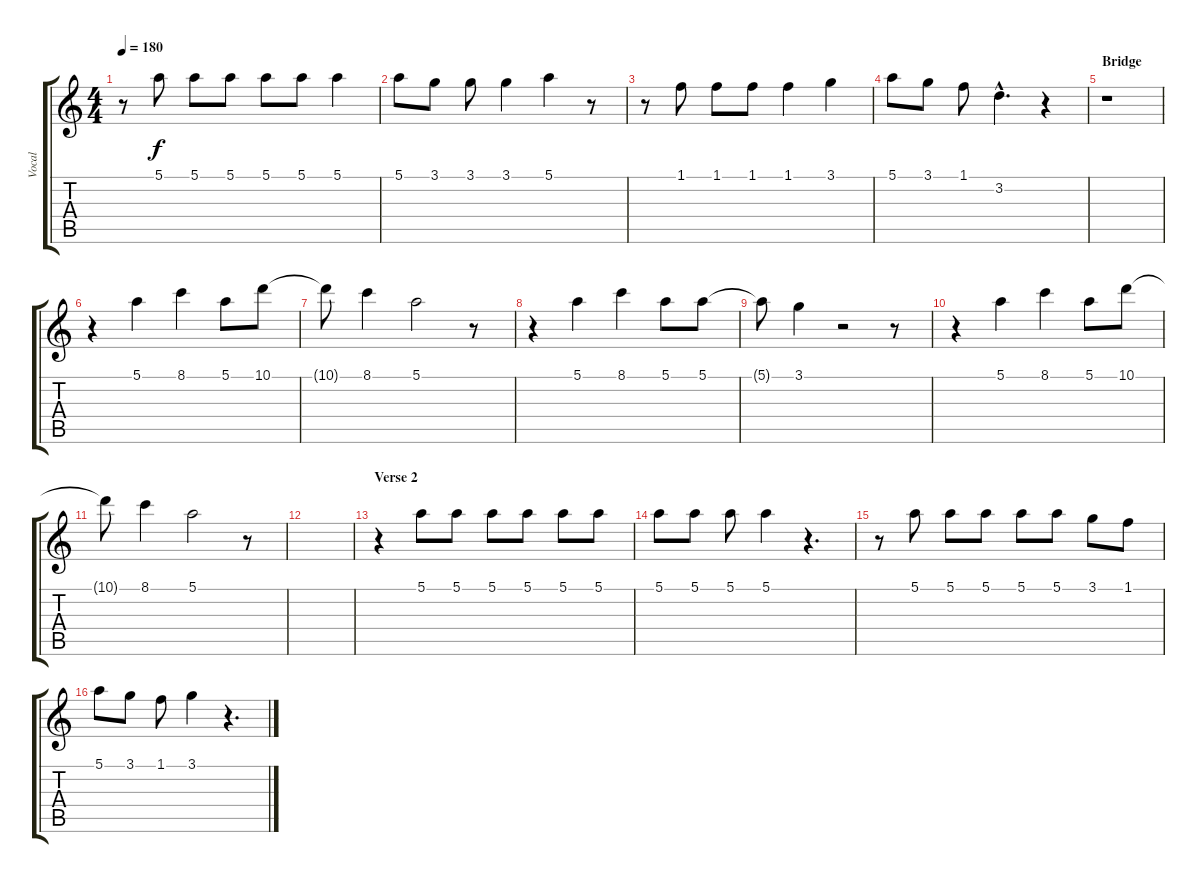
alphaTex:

\track ("Vocal" "Vocal") {instrument overdrivenguitar}
\staff {score tabs}
\tuning (E4 B3 G3 D3 A2 E2) {hide}
\ts (4 4)
\tempo 180
\clef g2
\ks c
r.8{dy f} 5.1.8 5.1.8 5.1.8 5.1.8 5.1.8 5.1.4 |
5.1.8 3.1.8 3.1.8 3.1.4 5.1.4 r.8 |
r.8 1.1.8 1.1.8 1.1.8 1.1.4 3.1.4 |
5.1.8 3.1.8 1.1.8 3.2{hac}.4{d} r.4 |
\section ("" "Bridge")
r.1 |
r.4 5.1.4 8.1.4 5.1.8 10.1.8 |
10.1{t}.8 8.1.4 5.1.2 r.8 |
r.4 5.1.4 8.1.4 5.1.8 5.1.8 |
5.1{t}.8 3.1.4 r.2 r.8 |
r.4 5.1.4 8.1.4 5.1.8 10.1.8 |
10.1{t}.8 8.1.4 5.1.2 r.8 |
|
\section ("" "Verse 2")
r.4 5.1.8 5.1.8 5.1.8 5.1.8 5.1.8 5.1.8 |
5.1.8 5.1.8 5.1.8 5.1.4 r.4{d} |
r.8 5.1.8 5.1.8 5.1.8 5.1.8 5.1.8 3.1.8 1.1.8 |
5.1.8 3.1.8 1.1.8 3.1.4 r.4{d}
